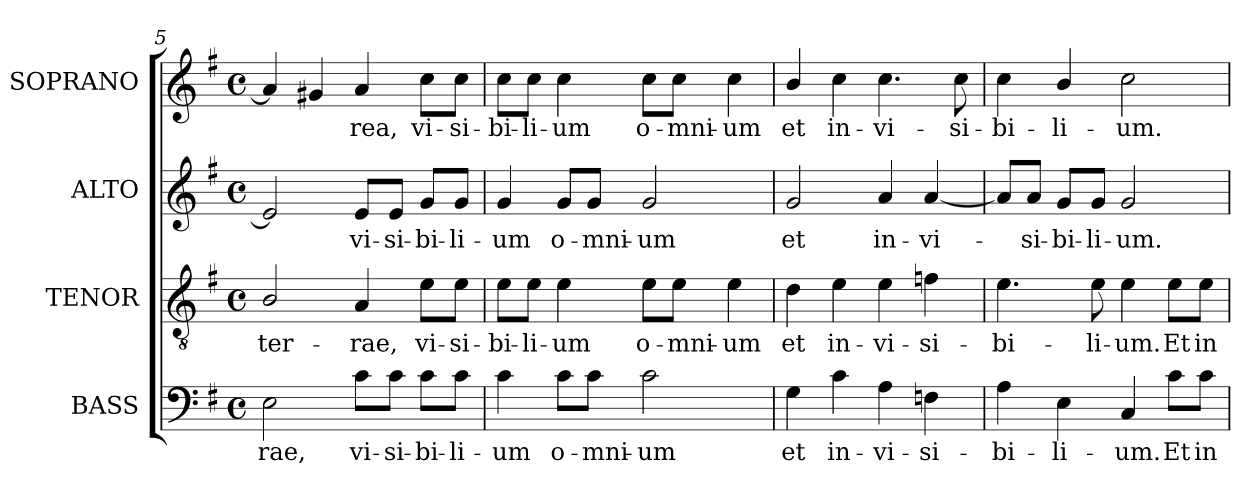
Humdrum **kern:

**kern	**text	**kern	**text	**kern	**text	**kern	**text
*part4	*part4	*part3	*part3	*part2	*part2	*part1	*part1
*staff4	*staff4	*staff3	*staff3	*staff2	*staff2	*staff1	*staff1
*I"BASS	*	*I"TENOR	*	*I"ALTO	*	*I"SOPRANO	*
*I'B.	*	*I'T.	*	*I'A.	*	*I'S.	*
*clefF4	*	*clefGv2	*	*clefG2	*	*clefG2	*
*	*	*ITrd7c12	*	*	*	*	*
*k[f#]	*	*k[f#]	*	*k[f#]	*	*k[f#]	*
*G:	*	*G:	*	*G:	*	*G:	*
*M4/4	*	*M4/4	*	*M4/4	*	*M4/4	*
*met(c)	*	*met(c)	*	*met(c)	*	*met(c)	*
=5	=5	=5	=5	=5	=5	=5	=5
!	!LO:LY:b:color=#000000	!	!	!	!	!	!
!	!	!	!LO:LY:b:color=#000000	!	!	!	!
2Ei\	-rae,	2BBi/	ter-	2ei/]	.	4ai/]	.
.	.	.	.	.	.	4g#Xi/	.
!	!LO:LY:b:color=#000000	!	!	!	!	!	!
!	!	!	!LO:LY:b:color=#000000	!	!	!	!
!	!	!	!	!	!LO:LY:b:color=#000000	!	!
!	!	!	!	!	!	!	!LO:LY:b:color=#000000
8ci\L	vi-	4AAi/	-rae,	8ei/L	vi-	4ai/	-rea,
!	!LO:LY:b:color=#000000	!	!	!	!	!	!
!	!	!	!	!	!LO:LY:b:color=#000000	!	!
8ci\J	-si-	.	.	8ei/J	-si-	.	.
!	!LO:LY:b:color=#000000	!	!	!	!	!	!
!	!	!	!LO:LY:b:color=#000000	!	!	!	!
!	!	!	!	!	!LO:LY:b:color=#000000	!	!
!	!	!	!	!	!	!	!LO:LY:b:color=#000000
8ci\L	-bi-	8Ei\L	vi-	8gi/L	-bi-	8cci\L	vi-
!	!LO:LY:b:color=#000000	!	!	!	!	!	!
!	!	!	!LO:LY:b:color=#000000	!	!	!	!
!	!	!	!	!	!LO:LY:b:color=#000000	!	!
!	!	!	!	!	!	!	!LO:LY:b:color=#000000
8ci\J	-li-	8Ei\J	-si-	8gi/J	-li-	8cci\J	-si-
!!LO:LB:g=z
=6	=6	=6	=6	=6	=6	=6	=6
!	!LO:LY:b:color=#000000	!	!	!	!	!	!
!	!	!	!LO:LY:b:color=#000000	!	!	!	!
!	!	!	!	!	!LO:LY:b:color=#000000	!	!
!	!	!	!	!	!	!	!LO:LY:b:color=#000000
4ci\	-um	8Ei\L	-bi-	4gi/	-um	8cci\L	-bi-
!	!	!	!LO:LY:b:color=#000000	!	!	!	!
!	!	!	!	!	!	!	!LO:LY:b:color=#000000
.	.	8Ei\J	-li-	.	.	8cci\J	-li-
!	!LO:LY:b:color=#000000	!	!	!	!	!	!
!	!	!	!LO:LY:b:color=#000000	!	!	!	!
!	!	!	!	!	!LO:LY:b:color=#000000	!	!
!	!	!	!	!	!	!	!LO:LY:b:color=#000000
8ci\L	o-	4Ei\	-um	8gi/L	o-	4cci\	-um
!	!LO:LY:b:color=#000000	!	!	!	!	!	!
!	!	!	!	!	!LO:LY:b:color=#000000	!	!
8ci\J	-mni-	.	.	8gi/J	-mni-	.	.
!	!LO:LY:b:color=#000000	!	!	!	!	!	!
!	!	!	!LO:LY:b:color=#000000	!	!	!	!
!	!	!	!	!	!LO:LY:b:color=#000000	!	!
!	!	!	!	!	!	!	!LO:LY:b:color=#000000
2ci\	-um	8Ei\L	o-	2gi/	-um	8cci\L	o-
!	!	!	!LO:LY:b:color=#000000	!	!	!	!
!	!	!	!	!	!	!	!LO:LY:b:color=#000000
.	.	8Ei\J	-mni-	.	.	8cci\J	-mni-
!	!	!	!LO:LY:b:color=#000000	!	!	!	!
!	!	!	!	!	!	!	!LO:LY:b:color=#000000
.	.	4Ei\	-um	.	.	4cci\	-um
=7	=7	=7	=7	=7	=7	=7	=7
!	!LO:LY:b:color=#000000	!	!	!	!	!	!
!	!	!	!LO:LY:b:color=#000000	!	!	!	!
!	!	!	!	!	!LO:LY:b:color=#000000	!	!
!	!	!	!	!	!	!	!LO:LY:b:color=#000000
4Gi\	et	4Di\	et	2gi/	et	4bi/	et
!	!LO:LY:b:color=#000000	!	!	!	!	!	!
!	!	!	!LO:LY:b:color=#000000	!	!	!	!
!	!	!	!	!	!	!	!LO:LY:b:color=#000000
4ci\	in-	4Ei\	in-	.	.	4cci\	in-
!	!LO:LY:b:color=#000000	!	!	!	!	!	!
!	!	!	!LO:LY:b:color=#000000	!	!	!	!
!	!	!	!	!	!LO:LY:b:color=#000000	!	!
!	!	!	!	!	!	!	!LO:LY:b:color=#000000
4Ai\	-vi-	4Ei\	-vi-	4ai/	in-	4.cci\	-vi-
!	!LO:LY:b:color=#000000	!	!	!	!	!	!
!	!	!	!LO:LY:b:color=#000000	!	!	!	!
!	!	!	!	!	!LO:LY:b:color=#000000	!	!
4Fni\	-si-	4Fni\	-si-	[4ai/	-vi-	.	.
!	!	!	!	!	!	!	!LO:LY:b:color=#000000
.	.	.	.	.	.	8cci\	-si-
=8	=8	=8	=8	=8	=8	=8	=8
!	!LO:LY:b:color=#000000	!	!	!	!	!	!
!	!	!	!LO:LY:b:color=#000000	!	!	!	!
!	!	!	!	!	!	!	!LO:LY:b:color=#000000
4Ai\	-bi-	4.Ei\	-bi-	8ai/L]	.	4cci\	-bi-
!	!	!	!	!	!LO:LY:b:color=#000000	!	!
.	.	.	.	8ai/J	-si-	.	.
!	!LO:LY:b:color=#000000	!	!	!	!	!	!
!	!	!	!	!	!LO:LY:b:color=#000000	!	!
!	!	!	!	!	!	!	!LO:LY:b:color=#000000
4Ei\	-li-	.	.	8gi/L	-bi-	4bi/	-li-
!	!	!	!LO:LY:b:color=#000000	!	!	!	!
!	!	!	!	!	!LO:LY:b:color=#000000	!	!
.	.	8Ei\	-li-	8gi/J	-li-	.	.
!	!LO:LY:b:color=#000000	!	!	!	!	!	!
!	!	!	!LO:LY:b:color=#000000	!	!	!	!
!	!	!	!	!	!LO:LY:b:color=#000000	!	!
!	!	!	!	!	!	!	!LO:LY:b:color=#000000
4Ci/	-um.	4Ei\	-um.	2gi/	-um.	2cci\	-um.
!	!LO:LY:b:color=#000000	!	!	!	!	!	!
!	!	!	!LO:LY:b:color=#000000	!	!	!	!
8ci\L	Et	8Ei\L	Et	.	.	.	.
!	!LO:LY:b:color=#000000	!	!	!	!	!	!
!	!	!	!LO:LY:b:color=#000000	!	!	!	!
8ci\J	in	8Ei\J	in	.	.	.	.
=	=	=	=	=	=	=	=
*-	*-	*-	*-	*-	*-	*-	*-
